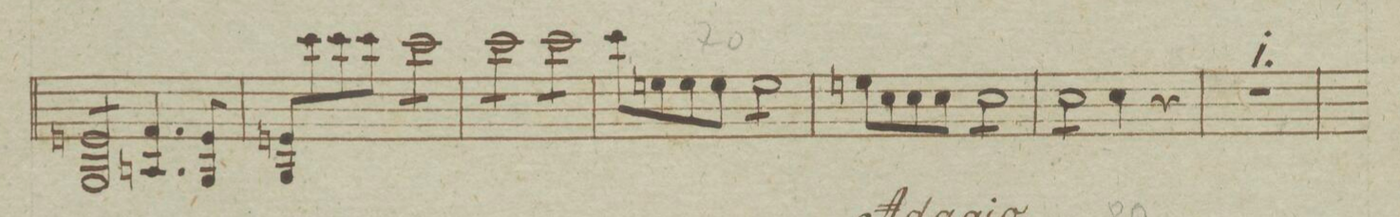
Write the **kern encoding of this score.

**kern	**dynam
*I"Violino Secondo.	*
*clefG2	*
*k[b-e-a-]	*
*met(c)	*
*M4/4	*
8G/L 8en	.
8G/ 8e	.
8G/ 8e	.
8G/J 8e	.
*Xtremolo	*
4.An/ 4.f	.
8G/ 8e	.
=68	=68
8G/L 8en	.
*8\right	*
8ccc\	.
8ccc\	.
8ccc\J	.
*tremolo	*
8ccc\L	.
8ccc\	.
8ccc\	.
8ccc\J	.
=69	=69
8ccc\L	.
8ccc\	.
8ccc\	.
8ccc\J	.
8ccc\L	.
8ccc\	.
8ccc\	.
8ccc\J	.
*Xtremolo	*
=70	=70
8ccc\L	.
8een\	.
8ee\	.
8ee\J	.
8ee\L	.
8ee\	.
8ee\	.
8ee\J	.
=71	=71
8een\L	.
8cc\	.
8cc\	.
8cc\J	.
*tremolo	*
8cc\L	.
8cc\	.
8cc\	.
8cc\J	.
=72	=72
8cc\L	.
8cc\	.
8cc\	.
8cc\J	.
*Xtremolo	*
4cc\	.
4r	.
=73	=73
1r	.
=74	=74
*-	*-
